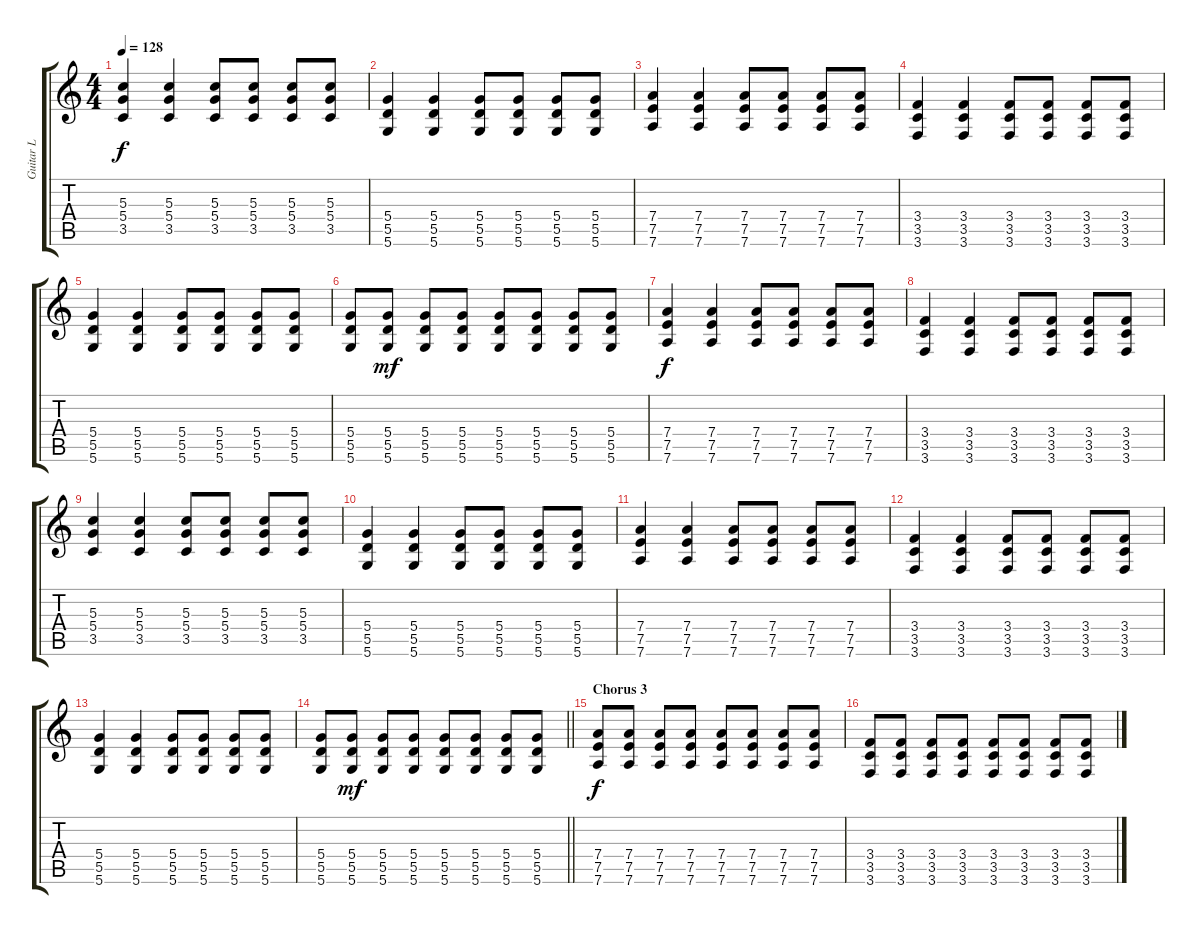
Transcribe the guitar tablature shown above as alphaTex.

\track ("Guitar L" "Guitar L") {instrument acousticguitarsteel}
\staff {score tabs}
\tuning (E4 B3 G3 D3 A2 D2) {hide}
\ts (4 4)
\tempo 128
\clef g2
\ks c
(5.3 5.4 3.5).4{dy f} (5.3 5.4 3.5).4 (5.3 5.4 3.5).8 (5.3 5.4 3.5).8 (5.3 5.4 3.5).8 (5.3 5.4 3.5).8 |
(5.4 5.5 5.6).4 (5.4 5.5 5.6).4 (5.4 5.5 5.6).8 (5.4 5.5 5.6).8 (5.4 5.5 5.6).8 (5.4 5.5 5.6).8 |
(7.4 7.5 7.6).4 (7.4 7.5 7.6).4 (7.4 7.5 7.6).8 (7.4 7.5 7.6).8 (7.4 7.5 7.6).8 (7.4 7.5 7.6).8 |
(3.4 3.5 3.6).4 (3.4 3.5 3.6).4 (3.4 3.5 3.6).8 (3.4 3.5 3.6).8 (3.4 3.5 3.6).8 (3.4 3.5 3.6).8 |
(5.4 5.5 5.6).4 (5.4 5.5 5.6).4 (5.4 5.5 5.6).8 (5.4 5.5 5.6).8 (5.4 5.5 5.6).8 (5.4 5.5 5.6).8 |
(5.4 5.5 5.6).8 (5.4 5.5 5.6).8{dy mf} (5.4 5.5 5.6).8 (5.4 5.5 5.6).8 (5.4 5.5 5.6).8 (5.4 5.5 5.6).8 (5.4 5.5 5.6).8 (5.4 5.5 5.6).8 |
(7.4 7.5 7.6).4{dy f} (7.4 7.5 7.6).4 (7.4 7.5 7.6).8 (7.4 7.5 7.6).8 (7.4 7.5 7.6).8 (7.4 7.5 7.6).8 |
(3.4 3.5 3.6).4 (3.4 3.5 3.6).4 (3.4 3.5 3.6).8 (3.4 3.5 3.6).8 (3.4 3.5 3.6).8 (3.4 3.5 3.6).8 |
(5.3 5.4 3.5).4 (5.3 5.4 3.5).4 (5.3 5.4 3.5).8 (5.3 5.4 3.5).8 (5.3 5.4 3.5).8 (5.3 5.4 3.5).8 |
(5.4 5.5 5.6).4 (5.4 5.5 5.6).4 (5.4 5.5 5.6).8 (5.4 5.5 5.6).8 (5.4 5.5 5.6).8 (5.4 5.5 5.6).8 |
(7.4 7.5 7.6).4 (7.4 7.5 7.6).4 (7.4 7.5 7.6).8 (7.4 7.5 7.6).8 (7.4 7.5 7.6).8 (7.4 7.5 7.6).8 |
(3.4 3.5 3.6).4 (3.4 3.5 3.6).4 (3.4 3.5 3.6).8 (3.4 3.5 3.6).8 (3.4 3.5 3.6).8 (3.4 3.5 3.6).8 |
(5.4 5.5 5.6).4 (5.4 5.5 5.6).4 (5.4 5.5 5.6).8 (5.4 5.5 5.6).8 (5.4 5.5 5.6).8 (5.4 5.5 5.6).8 |
\barLineRight lightlight
(5.4 5.5 5.6).8 (5.4 5.5 5.6).8{dy mf} (5.4 5.5 5.6).8 (5.4 5.5 5.6).8 (5.4 5.5 5.6).8 (5.4 5.5 5.6).8 (5.4 5.5 5.6).8 (5.4 5.5 5.6).8 |
\section ("" "Chorus 3")
(7.4 7.5 7.6).8{dy f} (7.4 7.5 7.6).8 (7.4 7.5 7.6).8 (7.4 7.5 7.6).8 (7.4 7.5 7.6).8 (7.4 7.5 7.6).8 (7.4 7.5 7.6).8 (7.4 7.5 7.6).8 |
(3.4 3.5 3.6).8 (3.4 3.5 3.6).8 (3.4 3.5 3.6).8 (3.4 3.5 3.6).8 (3.4 3.5 3.6).8 (3.4 3.5 3.6).8 (3.4 3.5 3.6).8 (3.4 3.5 3.6).8
